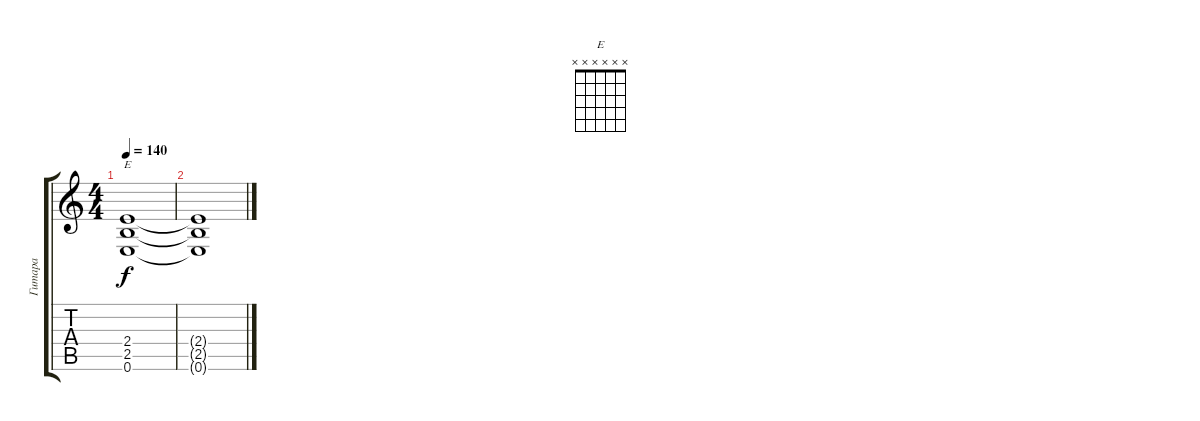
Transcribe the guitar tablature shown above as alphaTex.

\track ("Гитара" "Гитара") {instrument acousticguitarsteel}
\staff {score tabs}
\tuning (E4 B3 G3 D3 A2 E2) {hide}
\chord ("E" x x x x x x)
\ts (4 4)
\tempo 140
\clef g2
\ks c
(2.4 2.5 0.6).1{ch "E" dy f volume 2} |
(2.4{t} 2.5{t} 0.6{t}).1
